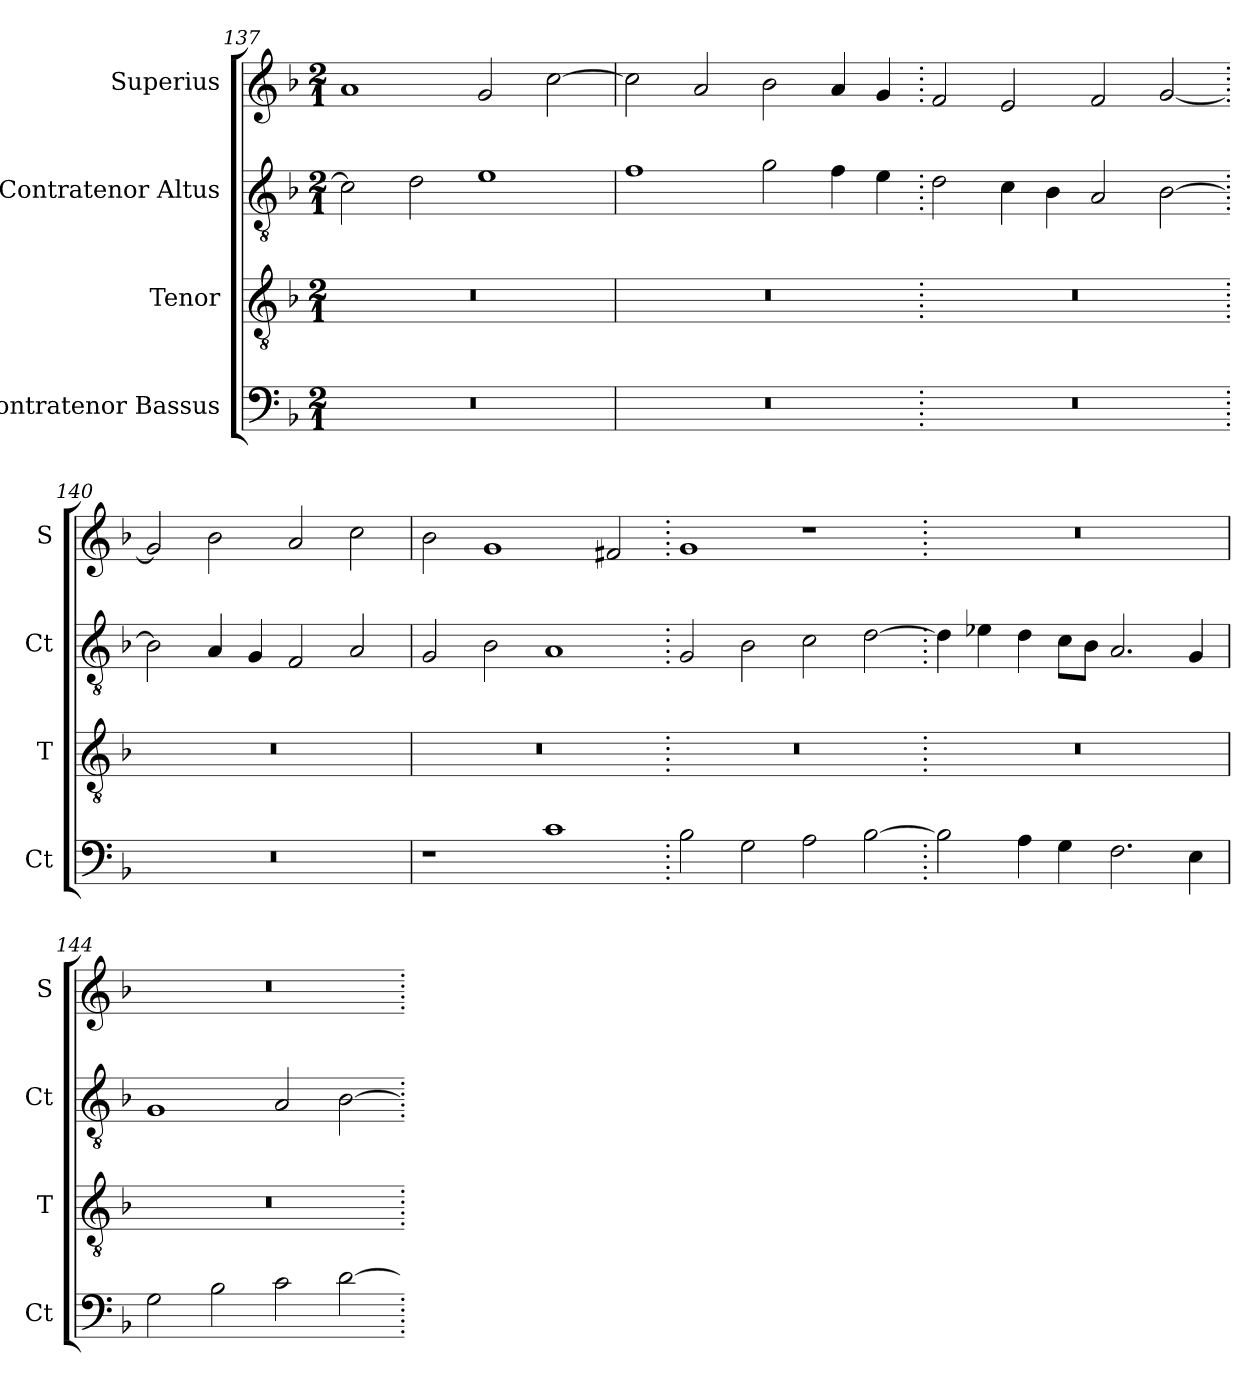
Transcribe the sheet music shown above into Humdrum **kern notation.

**kern	**kern	**kern	**kern
*part4	*part3	*part2	*part1
*staff4	*staff3	*staff2	*staff1
*I"Contratenor Bassus	*I"Tenor	*I"Contratenor Altus	*I"Superius
*I'Ct	*I'T	*I'Ct	*I'S
*clefF4	*clefGv2	*clefGv2	*clefG2
*k[b-]	*k[b-]	*k[b-]	*k[b-]
*M2/1	*M2/1	*M2/1	*M2/1
=137	=137	=137	=137
0r	0r	2c\]	1a
.	.	2d\	.
.	.	1e	2g/
.	.	.	[2cc\
=138	=138	=138	=138
0r	0r	1f	2cc\]
.	.	.	2a/
.	.	2g\	2b-\
.	.	4f\	4a/
.	.	4e\	4g/
=139.	=139.	=139.	=139.
0r	0r	2d\	2f/
.	.	4c\	2e/
.	.	4B-\	.
.	.	2A/	2f/
.	.	[2B-\	[2g/
=140.	=140.	=140.	=140.
0r	0r	2B-\]	2g/]
.	.	4A/	2b-\
.	.	4G/	.
.	.	2F/	2a/
.	.	2A/	2cc\
=141	=141	=141	=141
1r	0r	2G/	2b-\
.	.	2B-\	1g
1c	.	1A	.
.	.	.	2f#X/
=142.	=142.	=142.	=142.
2B-\	0r	2G/	1g
2G\	.	2B-\	.
2A\	.	2c\	1r
[2B-\	.	[2d\	.
=143.	=143.	=143.	=143.
2B-\]	0r	4d\]	0r
.	.	4e-X\	.
4A\	.	4d\	.
4G\	.	8c\L	.
.	.	8B-\J	.
2.F\	.	2.A/	.
4E\	.	4G/	.
=144	=144	=144	=144
2G\	0r	1G	0r
2B-\	.	.	.
2c\	.	2A/	.
[2d\	.	[2B-\	.
=.	=.	=.	=.
*-	*-	*-	*-
